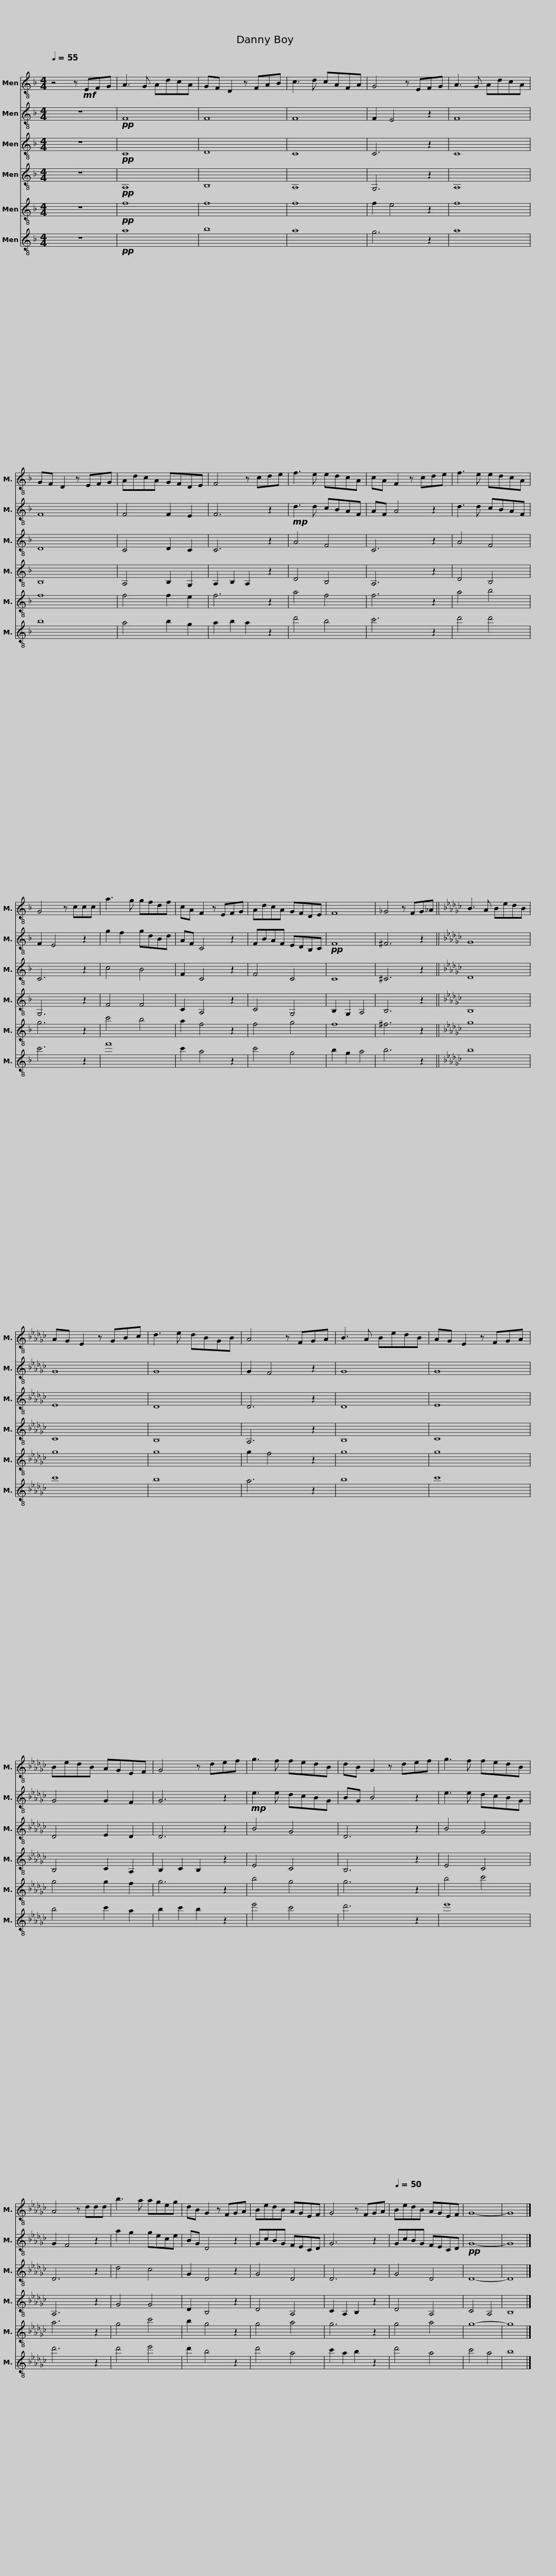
X:1
%%score 1 2 3 4 5 6
L:1/8
Q:1/4=55
M:4/4
I:linebreak $
K:F
V:1 treble-8
V:2 treble-8
V:3 treble-8
V:4 treble-8
V:5 treble-8
V:6 treble-8
V:1
 z4 z!mf! EFG | A3 G AdcA | GF D2 z FAB | c3 d cAFA | G4 z EFG | %5
 A3 G AdcA |$ GF D2 z EFG | AdcA GFDE | F4 z cde | f3 e edcA | %10
 cA F2 z cde | f3 e edcA |$ G4 z ccc | a3 g gfdf | cA F2 z EFG | %15
 AdcA GFDE | F8 | _G4 z FG_A ||$[K:Gb] B3 A BedB | AG E2 z GBc | %20
 d3 e dBGB | A4 z FGA | B3 A BedB | AG E2 z FGA |$ BedB AGEF | %25
 G4 z def | g3 f fedB | dB G2 z def | g3 f fedB | A4 z ddd |$ %30
 b3 a ageg | dB G2 z FGA | BedB AGEF | G4 z FGA |[Q:1/4=50] BedB AGEF | %35
 G8- |$ G8 |] %37
V:2
 z8 |!pp! F8 | F8 | F8 | F2 E4 z2 | %5
 F8 |$ F8 | F4 F2 E2 | F6 z2 |!mp! d3 d cBAF | %10
 AF A4 z2 | d3 d cBAF |$ F2 E4 z2 | g2 f2 gdBd | AF C4 z2 | %15
 FBAF EDB,C |!pp! F8 | ^F6 z2 ||$[K:Gb] G8 | G8 | %20
 G8 | G2 F4 z2 | G8 | G8 |$ G4 G2 F2 | %25
 G6 z2 |!mp! e3 e dcBG | BG B4 z2 | e3 e dcBG | G2 F4 z2 |$ %30
 a2 g2 gece | BG D4 z2 | GcBG FECD | G6 z2 | GcBG FECD | %35
!pp! G8- |$ G8 |] %37
V:3
 z8 |!pp! C8 | D8 | C8 | C6 z2 | %5
 C8 |$ D8 | C4 D2 C2 | C6 z2 | A4 F4 | %10
 C6 z2 | A4 F4 |$ C6 z2 | c4 B4 | F2 C4 z2 | %15
 F4 C4 | C8 | ^C6 z2 ||$[K:Gb] D8 | E8 | %20
 D8 | D6 z2 | D8 | E8 |$ D4 E2 D2 | %25
 D6 z2 | B4 G4 | D6 z2 | B4 G4 | D6 z2 |$ %30
 d4 c4 | G2 D4 z2 | G4 D4 | D6 z2 | G4 D4 | %35
 D8- |$ D8 |] %37
V:4
 z8 |!pp! A,8 | B,8 | A,8 | G,6 z2 | %5
 A,8 |$ B,8 | A,4 B,2 G,2 | A,2 B,2 A,2 z2 | D4 B,4 | %10
 A,6 z2 | D4 B,4 |$ G,6 z2 | F4 F4 | C2 A,4 z2 | %15
 C4 G,4 | B,2 G,2 A,4 | B,6 z2 ||$[K:Gb] B,8 | C8 | %20
 B,8 | A,6 z2 | B,8 | C8 |$ B,4 C2 A,2 | %25
 B,2 C2 B,2 z2 | E4 C4 | B,6 z2 | E4 C4 | A,6 z2 |$ %30
 G4 G4 | D2 B,4 z2 | D4 A,4 | C2 A,2 B,2 z2 | D4 A,4 | %35
 C4 A,4 |$ B,8 |] %37
V:5
 z8 |!pp! f8 | f8 | f8 | f2 e4 z2 | %5
 f8 |$ f8 | f4 f2 e2 | f6 z2 | a4 f4 | %10
 f6 z2 | a4 b4 |$ g6 z2 | c'4 b4 | a2 f4 z2 | %15
 f4 g4 | f8 | ^f6 z2 ||$[K:Gb] g8 | g8 | %20
 g8 | g2 f4 z2 | g8 | g8 |$ g4 g2 f2 | %25
 g6 z2 | b4 g4 | g6 z2 | b4 c'4 | a6 z2 |$ %30
 g4 c'4 | b2 g4 z2 | g4 a4 | g6 z2 | g4 a4 | %35
 g8- |$ g8 |] %37
V:6
 z8 |!pp! a8 | b8 | a8 | g6 z2 | %5
 a8 |$ b8 | a4 b2 g2 | a2 b2 a2 z2 | d'4 b4 | %10
 c'6 z2 | d'4 d'4 |$ c'6 z2 | f'8 | c'2 a4 z2 | %15
 c'4 g4 | b2 g2 a4 | b6 z2 ||$[K:Gb] b8 | c'8 | %20
 b8 | a6 z2 | b8 | c'8 |$ b4 c'2 a2 | %25
 b2 c'2 b2 z2 | e'4 c'4 | d'6 z2 | e'8 | d'6 z2 |$ %30
 d'4 e'4 | d'2 b4 z2 | d'4 a4 | c'2 a2 b2 z2 | d'4 a4 | %35
 c'4 a4 |$ b8 |] %37
